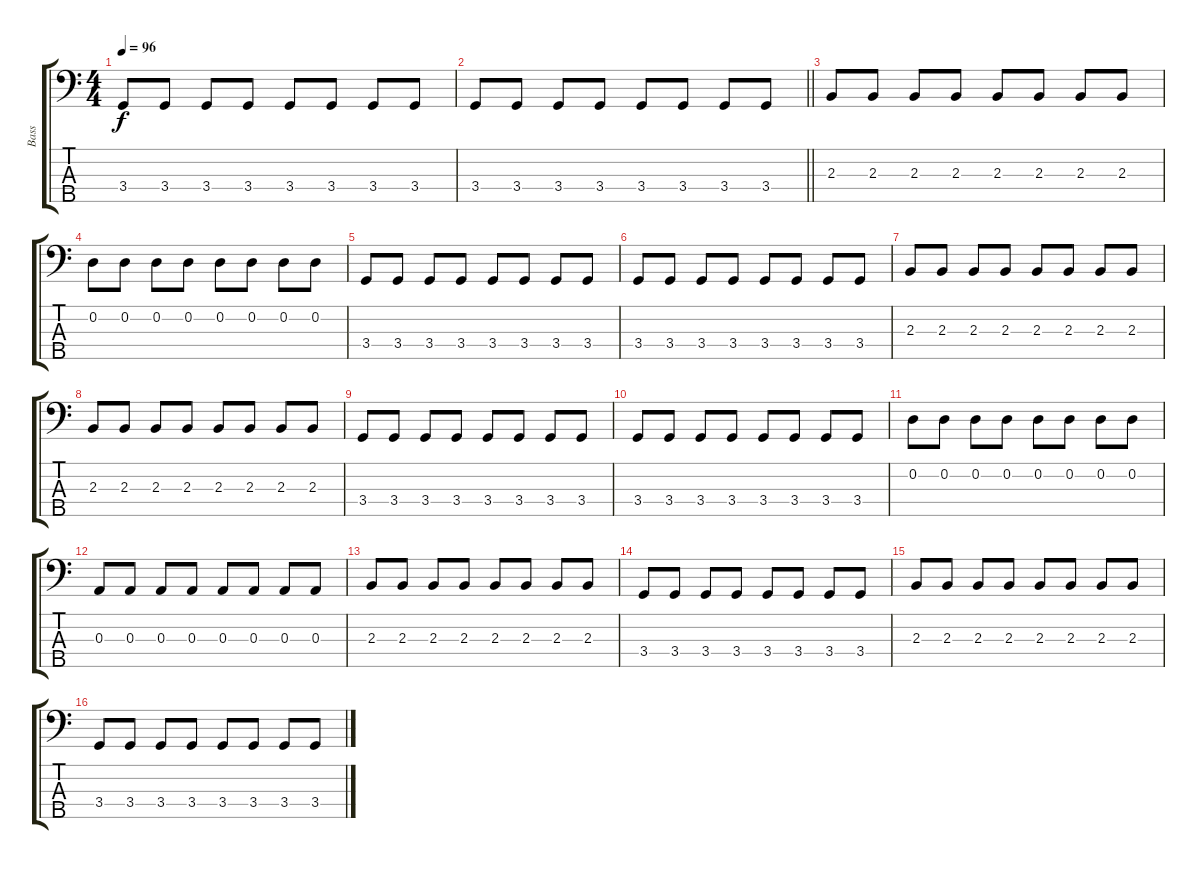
\track ("Bass" "Bass") {instrument electricbasspick}
\staff {score tabs}
\tuning (G2 D2 A1 E1 B0) {hide}
\ts (4 4)
\tempo 96
\clef f4
\ks c
3.4.8{dy f} 3.4.8 3.4.8 3.4.8 3.4.8 3.4.8 3.4.8 3.4.8 |
\barLineRight lightlight
3.4.8 3.4.8 3.4.8 3.4.8 3.4.8 3.4.8 3.4.8 3.4.8 |
2.3.8 2.3.8 2.3.8 2.3.8 2.3.8 2.3.8 2.3.8 2.3.8 |
0.2.8 0.2.8 0.2.8 0.2.8 0.2.8 0.2.8 0.2.8 0.2.8 |
3.4.8 3.4.8 3.4.8 3.4.8 3.4.8 3.4.8 3.4.8 3.4.8 |
3.4.8 3.4.8 3.4.8 3.4.8 3.4.8 3.4.8 3.4.8 3.4.8 |
2.3.8 2.3.8 2.3.8 2.3.8 2.3.8 2.3.8 2.3.8 2.3.8 |
2.3.8 2.3.8 2.3.8 2.3.8 2.3.8 2.3.8 2.3.8 2.3.8 |
3.4.8 3.4.8 3.4.8 3.4.8 3.4.8 3.4.8 3.4.8 3.4.8 |
3.4.8 3.4.8 3.4.8 3.4.8 3.4.8 3.4.8 3.4.8 3.4.8 |
0.2.8 0.2.8 0.2.8 0.2.8 0.2.8 0.2.8 0.2.8 0.2.8 |
0.3.8 0.3.8 0.3.8 0.3.8 0.3.8 0.3.8 0.3.8 0.3.8 |
2.3.8 2.3.8 2.3.8 2.3.8 2.3.8 2.3.8 2.3.8 2.3.8 |
3.4.8 3.4.8 3.4.8 3.4.8 3.4.8 3.4.8 3.4.8 3.4.8 |
2.3.8 2.3.8 2.3.8 2.3.8 2.3.8 2.3.8 2.3.8 2.3.8 |
3.4.8 3.4.8 3.4.8 3.4.8 3.4.8 3.4.8 3.4.8 3.4.8
